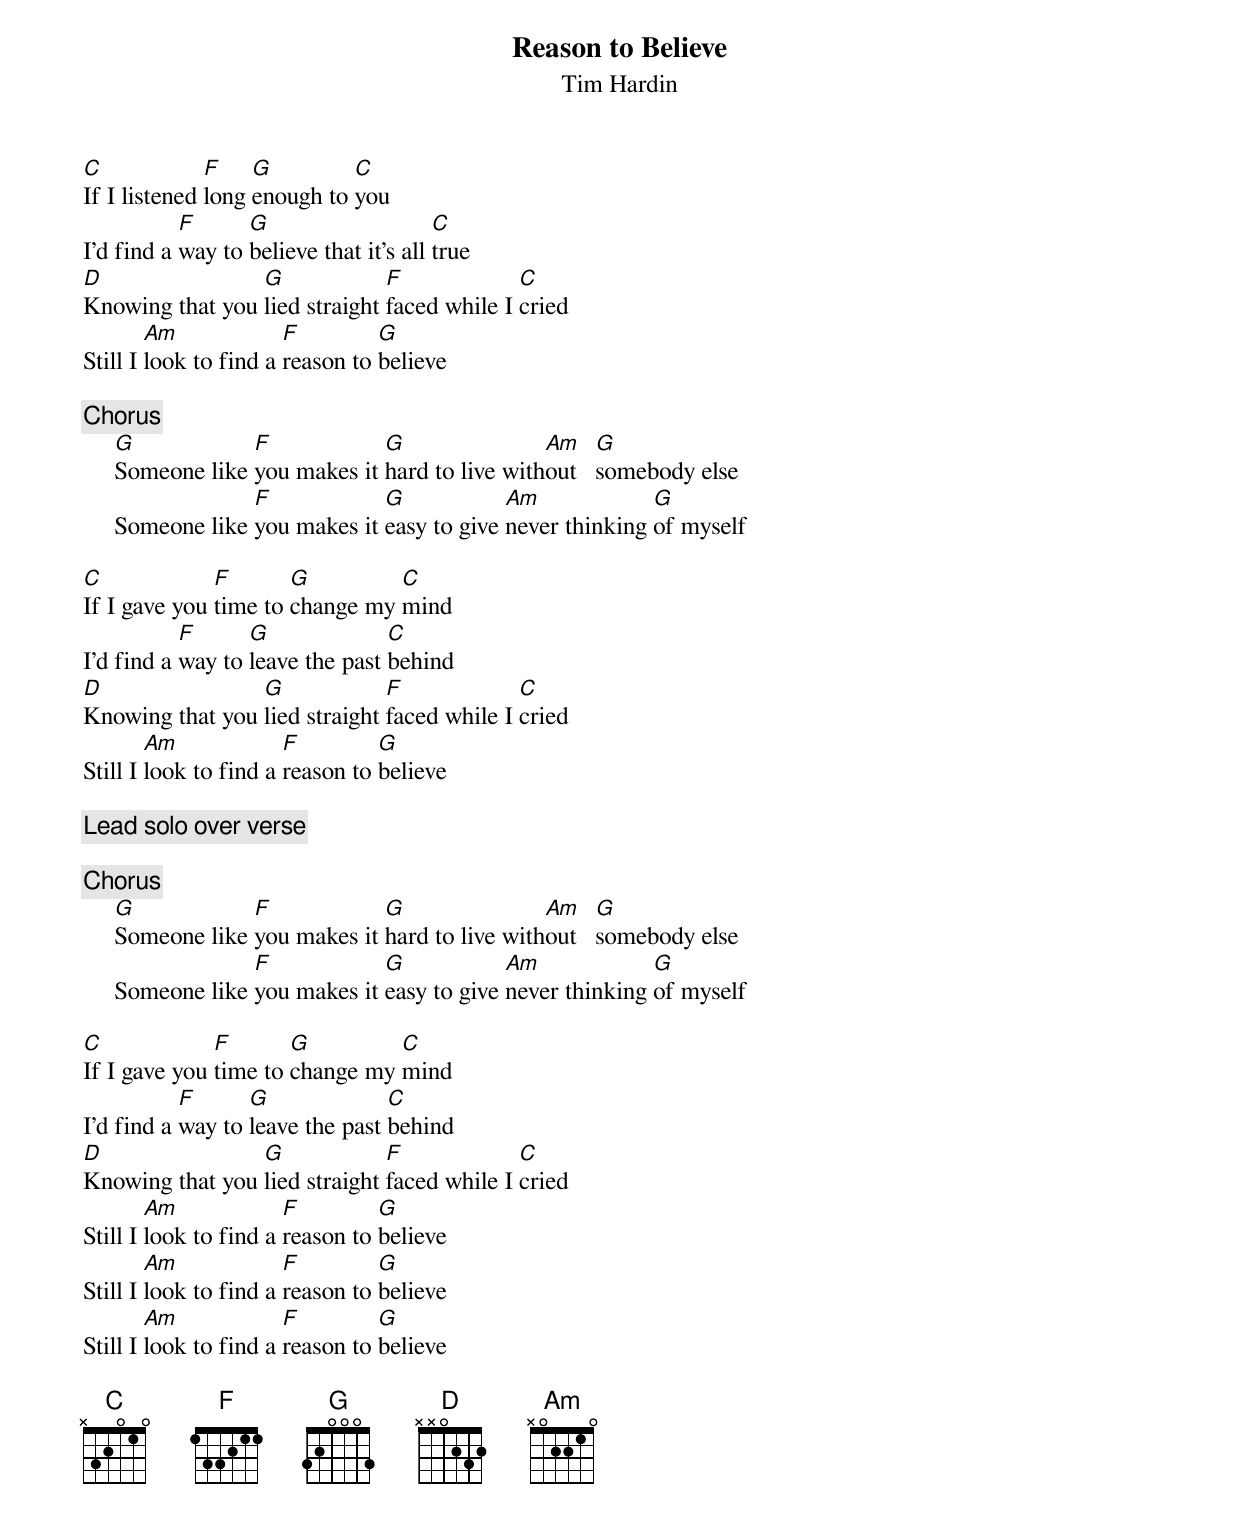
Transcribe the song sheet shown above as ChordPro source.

{title:Reason to Believe}
{st:Tim Hardin}

[C]If I listened [F]long [G]enough to [C]you
I'd find a [F]way to [G]believe that it's all [C]true
[D]Knowing that you [G]lied straight [F]faced while I [C]cried
Still I [Am]look to find a [F]reason to [G]believe

{c:Chorus}
     [G]Someone like [F]you makes it [G]hard to live with[Am]out   [G]somebody else
     Someone like [F]you makes it [G]easy to give [Am]never thinking [G]of myself

[C]If I gave you [F]time to [G]change my [C]mind
I'd find a [F]way to [G]leave the past [C]behind
[D]Knowing that you [G]lied straight [F]faced while I [C]cried
Still I [Am]look to find a [F]reason to [G]believe

{c:Lead solo over verse}

{c:Chorus}
     [G]Someone like [F]you makes it [G]hard to live with[Am]out   [G]somebody else
     Someone like [F]you makes it [G]easy to give [Am]never thinking [G]of myself

[C]If I gave you [F]time to [G]change my [C]mind
I'd find a [F]way to [G]leave the past [C]behind
[D]Knowing that you [G]lied straight [F]faced while I [C]cried
Still I [Am]look to find a [F]reason to [G]believe
Still I [Am]look to find a [F]reason to [G]believe
Still I [Am]look to find a [F]reason to [G]believe

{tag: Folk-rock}
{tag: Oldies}
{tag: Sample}
